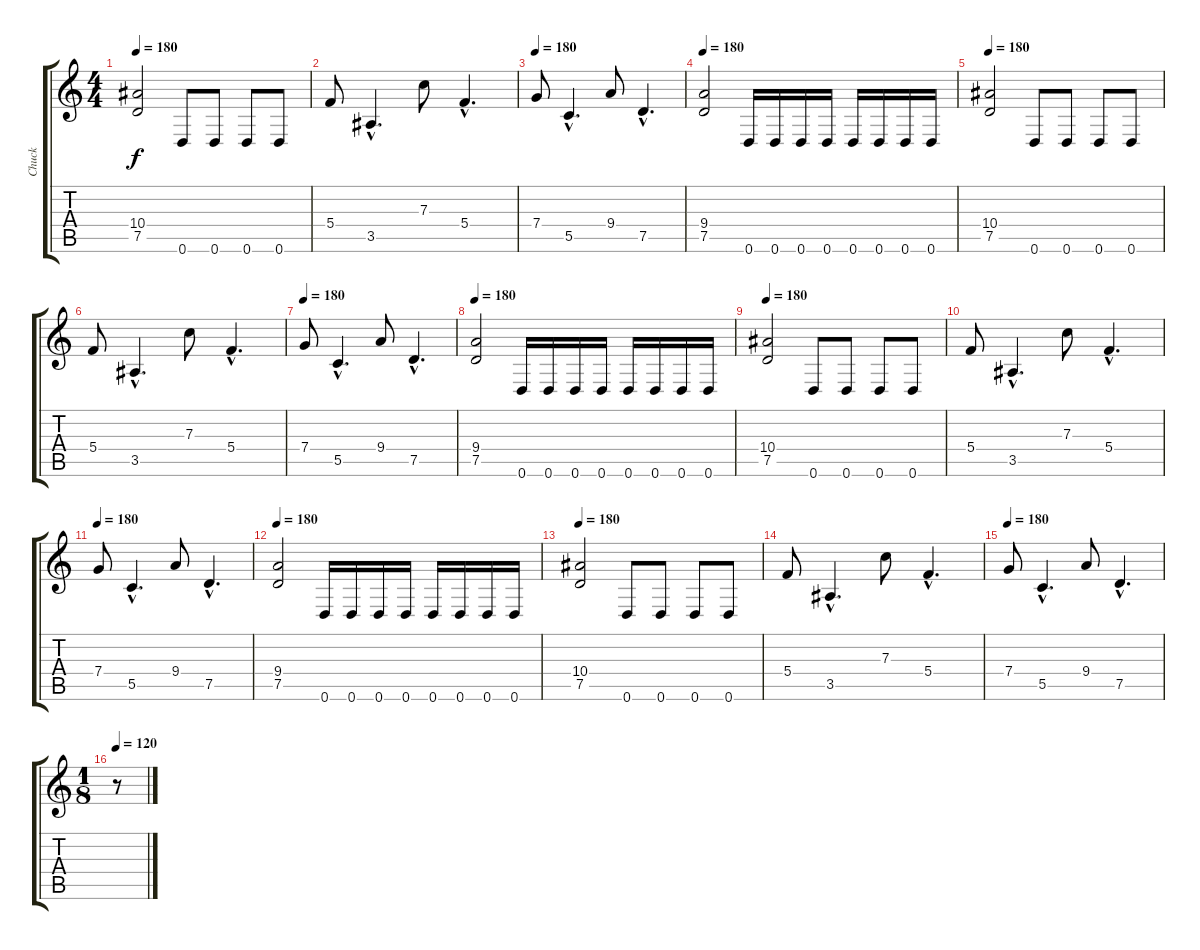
\track ("Chuck" "Chuck") {instrument distortionguitar}
\staff {score tabs}
\tuning (D4 A3 F3 C3 G2 D2) {hide}
\ts (4 4)
\tempo 180
\clef g2
\ks c
(10.4 7.5).2{dy f} 0.6.8 0.6.8 0.6.8 0.6.8 |
5.4.8 3.5{hac}.4{d} 7.3.8 5.4{hac}.4{d} |
\tempo 180
7.4.8 5.5{hac}.4{d} 9.4.8 7.5{hac}.4{d} |
\tempo 180
(9.4 7.5).2 0.6.16 0.6.16 0.6.16 0.6.16 0.6.16 0.6.16 0.6.16 0.6.16 |
\tempo 180
(10.4 7.5).2 0.6.8 0.6.8 0.6.8 0.6.8 |
5.4.8 3.5{hac}.4{d} 7.3.8 5.4{hac}.4{d} |
\tempo 180
7.4.8 5.5{hac}.4{d} 9.4.8 7.5{hac}.4{d} |
\tempo 180
(9.4 7.5).2 0.6.16 0.6.16 0.6.16 0.6.16 0.6.16 0.6.16 0.6.16 0.6.16 |
\tempo 180
(10.4 7.5).2 0.6.8 0.6.8 0.6.8 0.6.8 |
5.4.8 3.5{hac}.4{d} 7.3.8 5.4{hac}.4{d} |
\tempo 180
7.4.8 5.5{hac}.4{d} 9.4.8 7.5{hac}.4{d} |
\tempo 180
(9.4 7.5).2 0.6.16 0.6.16 0.6.16 0.6.16 0.6.16 0.6.16 0.6.16 0.6.16 |
\tempo 180
(10.4 7.5).2 0.6.8 0.6.8 0.6.8 0.6.8 |
5.4.8 3.5{hac}.4{d} 7.3.8 5.4{hac}.4{d} |
\tempo 180
7.4.8 5.5{hac}.4{d} 9.4.8 7.5{hac}.4{d} |
\ts (1 8)
\tempo 120
r.8
